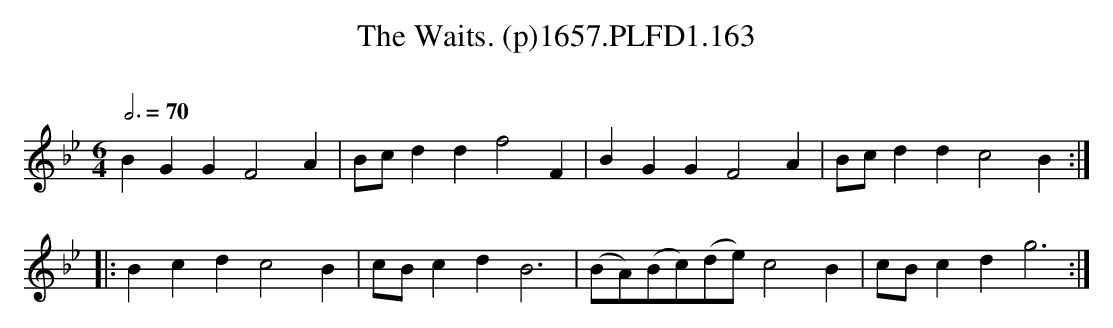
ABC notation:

X:1
T:Waits. (p)1657.PLFD1.163, The
M:6/4
L:1/4
Q:3/4=70
O:
K:Bb
BGGF2A|B/c/ddf2F|BGGF2A|B/c/ddc2B:|
|:Bcdc2B|c/B/cdB3|(B/A/)(B/c/)(d/e/)c2B|c/B/cdg3:|
